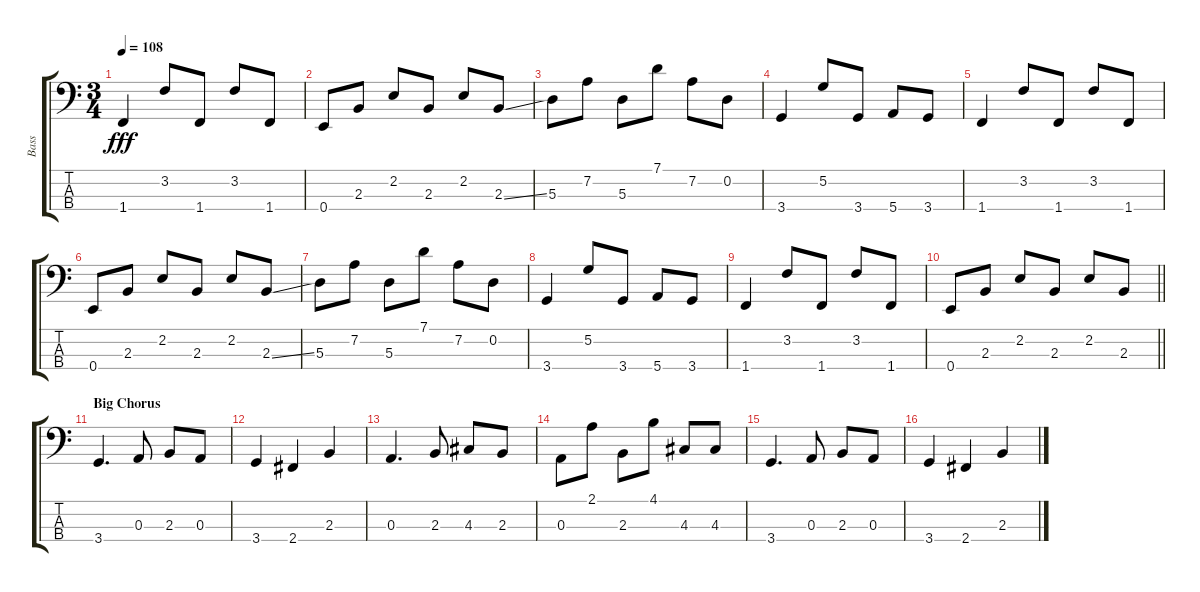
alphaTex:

\track ("Bass" "Bass") {instrument electricbassfinger}
\staff {score tabs}
\tuning (G2 D2 A1 E1) {hide}
\ts (3 4)
\tempo 108
\clef f4
\ks c
1.4.4{dy fff} 3.2.8 1.4.8 3.2.8 1.4.8 |
0.4.8 2.3.8 2.2.8 2.3.8 2.2.8 2.3{ss}.8 |
5.3.8 7.2.8 5.3.8 7.1.8 7.2.8 0.2.8 |
3.4.4 5.2.8 3.4.8 5.4.8 3.4.8 |
1.4.4 3.2.8 1.4.8 3.2.8 1.4.8 |
0.4.8 2.3.8 2.2.8 2.3.8 2.2.8 2.3{ss}.8 |
5.3.8 7.2.8 5.3.8 7.1.8 7.2.8 0.2.8 |
3.4.4 5.2.8 3.4.8 5.4.8 3.4.8 |
1.4.4 3.2.8 1.4.8 3.2.8 1.4.8 |
\barLineRight lightlight
0.4.8 2.3.8 2.2.8 2.3.8 2.2.8 2.3.8 |
\section ("" "Big Chorus")
3.4.4{d} 0.3.8 2.3.8 0.3.8 |
3.4.4 2.4.4 2.3.4 |
0.3.4{d} 2.3.8 4.3.8 2.3.8 |
0.3.8 2.1.8 2.3.8 4.1.8 4.3.8 4.3.8 |
3.4.4{d} 0.3.8 2.3.8 0.3.8 |
3.4.4 2.4.4 2.3.4
